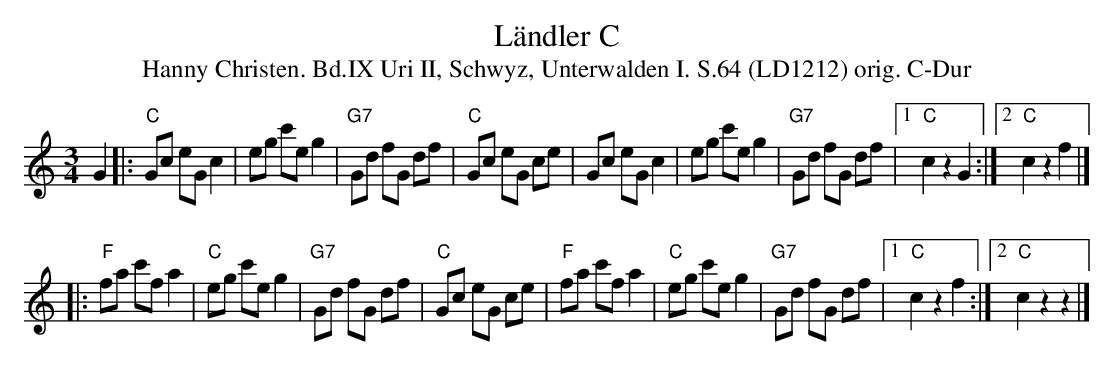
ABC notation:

X:1
T: Ländler C
T:Hanny Christen. Bd.IX Uri II, Schwyz, Unterwalden I. S.64 (LD1212) orig. C-Dur
M:3/4
L:1/8
K:C
G2 |: \
"C"Gc eG c2 | eg c'e g2 | "G7"Gd fG df | "C"Gc eG ce | \
   Gc eG c2 | eg c'e g2 | "G7"Gd fG df |1 "C"c2z2G2 :|2 "C"c2z2f2 |]
|: "F"fa c'f a2 | "C"eg c'e g2 | "G7"Gd fG df | "C"Gc eG ce | \
"" "F"fa c'f a2 | "C"eg c'e g2 | "G7"Gd fG df |1 "C"c2z2f2 :|2 "C"c2z2z2 |]
